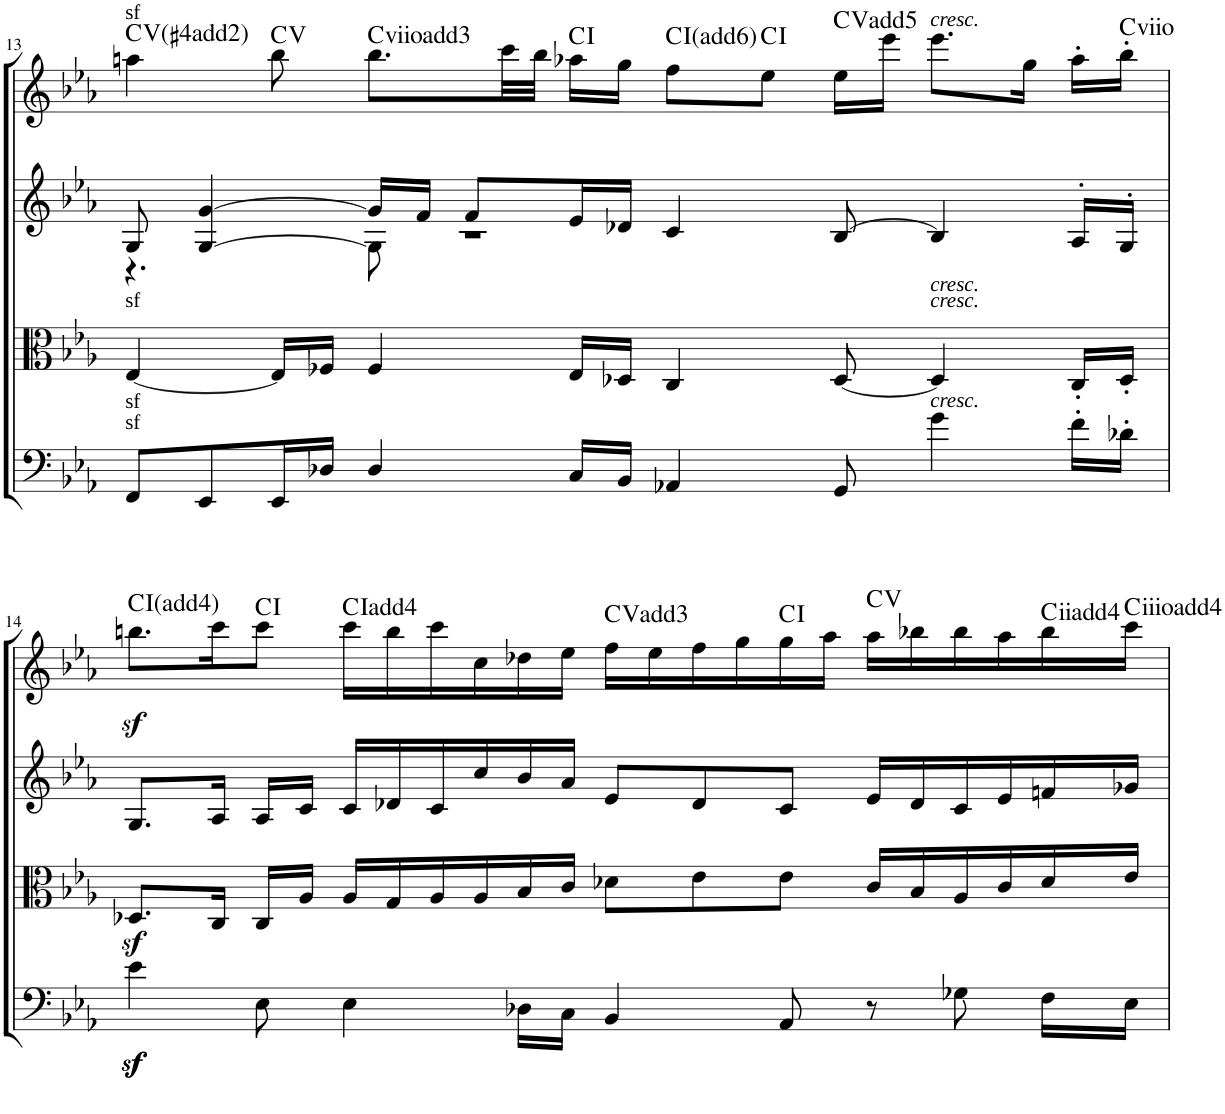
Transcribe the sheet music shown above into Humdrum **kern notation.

**kern	**kern	**kern	**kern	**harte
*part4	*part3	*part2	*part1	*part1
*staff4	*staff3	*staff2	*staff1	*
*I"Violoncello	*I"Viola	*I"Violin II	*I"Violin I	*
*I'Vc	*I'Vla	*I'Vln	*I'Vln	*
!!LO:PB:g=z
*clefF4	*clefC3	*clefG2	*clefG2	*
*k[b-e-a-]	*k[b-e-a-]	*k[b-e-a-]	*k[b-e-a-]	*
*M12/8	*M12/8	*M12/8	*M12/8	*
=13	=13	=13	=13	=13
*	*	*^	*	*
!	!	!	!	!LO:TX:a:t=sf	!
!	!LO:TX:a:t=sf	!	!	!	!
!LO:TX:a:t=sf	!	!	!	!	!
!LO:TX:a:t=sf	!	!	!	!	!
8FF/L	[4E-/	8G/	4.r	4aan\	C:maj(2,4)
8EE-/	.	[4G/ [4g/	.	.	.
16EE-/L	16E-/LL]	.	.	8bb-\	C:maj
16D-X/JJ	16F-X/JJ	.	.	.	.
!	!	!	!	!	!LO:H:kt=viioadd
4D-/	4F-/	16g/LL]	8G\]	8.bb-\L	.
.	.	16f/JJ	.	.	.
.	.	8f/L	1r	.	.
.	.	.	.	32ccc\LL	.
.	.	.	.	32bb-\JJJ	.
16C/LL	16E-/LL	16e-/L	.	16aa-X\LL	C:maj
16BB-/JJ	16D-X/JJ	16d-X/JJ	.	16gg\JJ	.
!	!	!	!	!	!LO:H:kt=6
4AA-X/	4C/	4c/	.	8ff\L	C:maj6
.	.	.	.	8ee-\J	C:maj
!	!	!	!	!	!LO:H:kt=5
8GG/	[8D-/	[8B-/	.	16ee-\LL	C:(1,5)
.	.	.	.	16eee-\JJ	.
!	!	!	!	!LO:TX:a:i:t=cresc.	!
!	!LO:TX:a:i:t=cresc.	!	!	!	!
!	!LO:TX:a:i:t=cresc.	!	!	!	!
!LO:TX:a:i:t=cresc.	!	!	!	!	!
4g\	4D-/]	4B-/]	.	8.eee-\L	.
.	.	.	.	16gg\Jk	.
16f'\LL	16C'/LL	16A-'/LL	.	16aa-'\LL	.
!	!	!	!	!	!LO:H:kt=viio
16d-X'\JJ	16D-'/JJ	16G'/JJ	.	16bb-'\JJ	.
*	*	*v	*v	*	*
!!LO:LB:g=z
=14	=14	=14	=14	=14
4e-z<\	8.D-Xz</L	8.G/L	8.bbn\L	C:maj(4)
.	16C/Jk	16A-/Jk	16ccc\K	.
8E-\	16C/LL	16A-/LL	8ccc\J	C:maj
.	16A-/JJ	16c/JJ	.	.
4E-\	16A-/LL	16c/LL	16ccc\LL	C:maj(4)
.	16G/	16d-X/	16bb\	.
.	16A-/	16c/	16ccc\	.
.	16A-/	16cc/	16cc\	.
16D-X\LL	16B-/	16b-/	16dd-X\	.
16C\JJ	16c/JJ	16a-/JJ	16ee-\JJ	.
!	!	!	!	!LO:H:kt=3
4BB-/	8d-X\L	8e-/L	16ff\LL	C:maj
.	.	.	16ee-\	.
.	8e-\	8d-/	16ff\	.
.	.	.	16gg\	.
8AA-/	8e-\J	8c/J	16gg\	C:maj
.	.	.	16aa-\JJ	.
8r	16c/LL	16e-/LL	16aa-\LL	C:maj
.	16B-/	16d-/	16bb-X\	.
8G-X\	16A-/	16c/	16bb-\	.
.	16c/	16e-/	16aa-\	.
!	!	!	!	!LO:H:kt=iiadd
16F\LL	16d-/	16fn/	16bb-\	.
!	!	!	!	!LO:H:kt=iiioadd
16E-\JJ	16e-/JJ	16g-X/JJ	16ccc\JJ	.
=	=	=	=	=
*-	*-	*-	*-	*-
